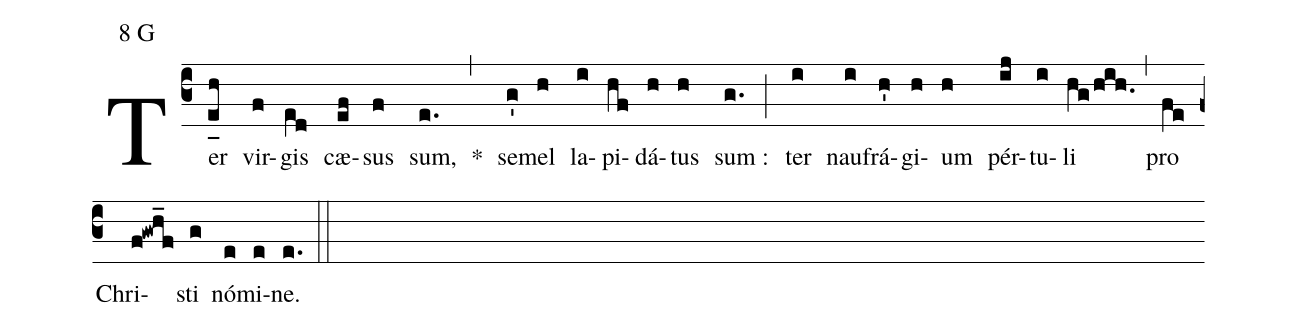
mode:8 G;
%%
(c3) Ter(e_[uh:l]h) vir(f)gis(e[ll:1]d) cæ(ef)sus(f) sum,(e.) *(,) se(g')mel(h) la(i)pi(hf)dá(h)tus(h) sum :(g.) (;) ter(i) nau(i)frá(h')gi(h)um(h) pér(ij)tu(i)li(hg/hih.) (,) pro(fe) Chri(f!gwh_f)sti(g) nó(e)mi(e)ne.(e.) (::)
